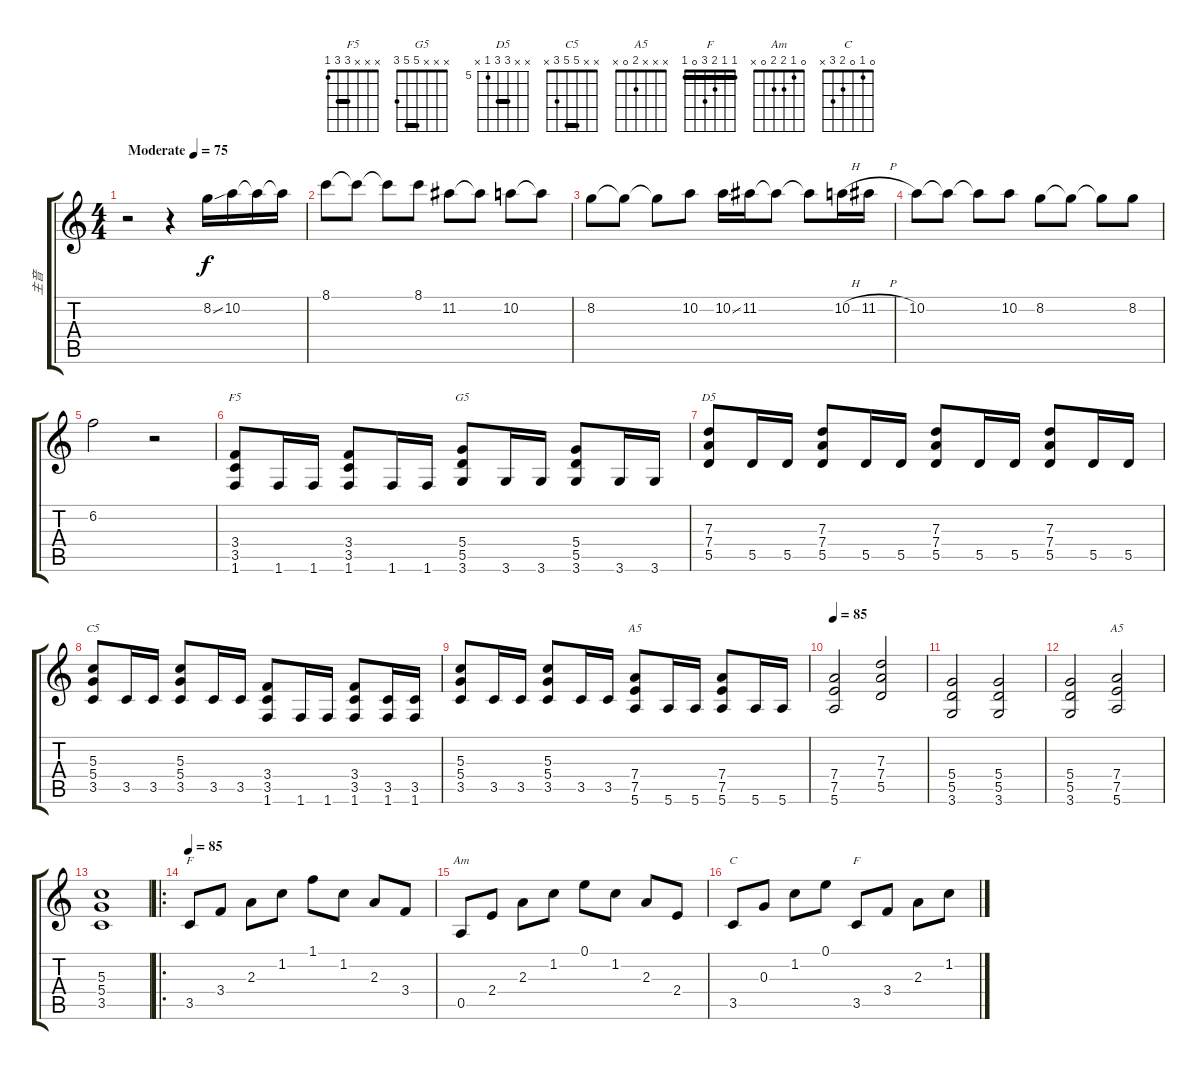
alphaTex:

\track ("主音" "主音") {instrument overdrivenguitar}
\staff {score tabs}
\tuning (E4 B3 G3 D3 A2 E2) {hide}
\chord ("F5" x x x 3 3 1) {barre 3}
\chord ("G5" x x x 5 5 3) {barre 5}
\chord ("D5" x x 7 7 5 x) {firstfret 5 barre 7}
\chord ("C5" x x 5 5 3 x) {barre 5}
\chord ("A5" x x x 7 7 5) {firstfret 5 barre 7}
\chord ("A5" x x x 2 0 x)
\chord ("F" 1 1 2 3 3 1) {barre 1}
\chord ("Am" 0 1 2 2 0 x)
\chord ("C" 0 1 0 2 3 x)
\chord ("F" 1 1 2 3 0 1) {barre 1}
\ts (4 4)
\tempo (75 "Moderate")
\tempo 100
\tempo (75 "Moderate")
\clef g2
\ks c
r.2{dy f instrument overdrivenguitar} r.4 8.2{ss}.16 10.2.16 10.2{t}.16 10.2{t}.16 |
8.1.8 8.1{t}.8 8.1{t}.8 8.1.8 11.2.8 11.2{t}.8 10.2.8{txt ""} 10.2{t}.8 |
8.2.8 8.2{t}.8 8.2{t}.8 10.2.8 10.2{ss}.16 11.2.16 11.2{t}.8 11.2{t}.8 10.2{h}.16 11.2{h}.16 |
10.2.8 10.2{t}.8 10.2{t}.8 10.2.8 8.2.8 8.2{t}.8 8.2{t}.8 8.2.8 |
6.2.2 r.2 |
(3.4 3.5 1.6).8{ch "F5" instrument distortionguitar} 1.6.16 1.6.16 (3.4 3.5 1.6).8 1.6.16 1.6.16 (5.4 5.5 3.6).8{ch "G5"} 3.6.16 3.6.16 (5.4 5.5 3.6).8 3.6.16 3.6.16 |
(7.3 7.4 5.5).8{ch "D5"} 5.5.16 5.5.16 (7.3 7.4 5.5).8 5.5.16 5.5.16 (7.3 7.4 5.5).8 5.5.16 5.5.16 (7.3 7.4 5.5).8 5.5.16 5.5.16 |
(5.3 5.4 3.5).8{ch "C5"} 3.5.16 3.5.16 (5.3 5.4 3.5).8 3.5.16 3.5.16 (3.4 3.5 1.6).8 1.6.16 1.6.16 (3.4 3.5 1.6).8 (3.5 1.6).16 (3.5 1.6).16 |
(5.3 5.4 3.5).8 3.5.16 3.5.16 (5.3 5.4 3.5).8 3.5.16 3.5.16 (7.4 7.5 5.6).8{ch "A5"} 5.6.16 5.6.16 (7.4 7.5 5.6).8 5.6.16 5.6.16 |
\tempo 85
(7.4 7.5 5.6).2 (7.3 7.4 5.5).2 |
(5.4 5.5 3.6).2 (5.4 5.5 3.6).2 |
(5.4 5.5 3.6).2 (7.4 7.5 5.6).2{ch "A5"} |
(5.3 5.4 3.5).1 |
\ro
\tempo 85
3.5.8{ch "F" volume 0 instrument acousticguitarsteel} 3.4.8 2.3.8 1.2.8 1.1.8 1.2.8 2.3.8 3.4.8 |
0.5.8{ch "Am"} 2.4.8 2.3.8 1.2.8 0.1.8 1.2.8 2.3.8 2.4.8 |
3.5.8{ch "C"} 0.3.8 1.2.8 0.1.8 3.5.8{ch "F"} 3.4.8 2.3.8 1.2.8
